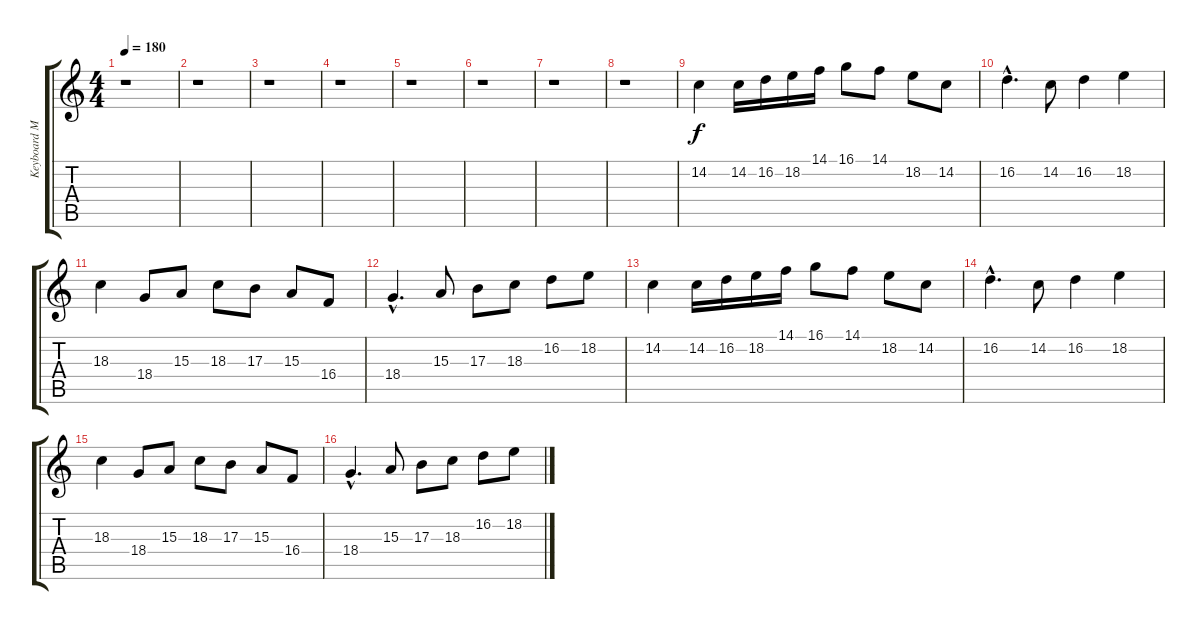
\track ("Keyboard Melodies" "Keyboard M") {instrument stringensemble1}
\staff {score tabs}
\tuning (Eb4 Bb3 Gb3 Db3 Ab2 Eb2) {hide}
\ts (4 4)
\tempo 180
\clef g2
\ks c
r.1{dy f} |
r.1 |
r.1 |
r.1 |
r.1 |
r.1 |
r.1 |
r.1 |
14.2.4{volume 10 instrument stringensemble1} 14.2.16 16.2.16 18.2.16 14.1.16 16.1.8 14.1.8 18.2.8 14.2.8 |
16.2{hac}.4{d} 14.2.8 16.2.4 18.2.4 |
18.3.4 18.4.8 15.3.8 18.3.8 17.3.8 15.3.8 16.4.8 |
18.4{hac}.4{d} 15.3.8 17.3.8 18.3.8 16.2.8 18.2.8 |
14.2.4 14.2.16 16.2.16 18.2.16 14.1.16 16.1.8 14.1.8 18.2.8 14.2.8 |
16.2{hac}.4{d} 14.2.8 16.2.4 18.2.4 |
18.3.4 18.4.8 15.3.8 18.3.8 17.3.8 15.3.8 16.4.8 |
18.4{hac}.4{d} 15.3.8 17.3.8 18.3.8 16.2.8 18.2.8
